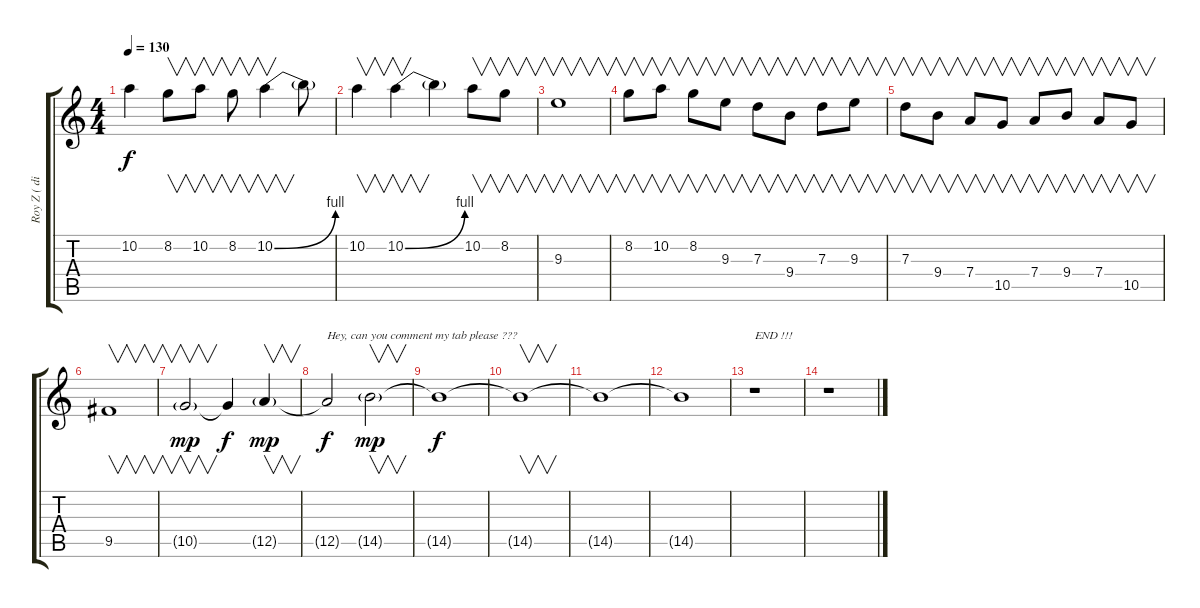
\track ("Roy Z ( distortion )" "Roy Z ( di") {instrument distortionguitar}
\staff {score tabs}
\tuning (E4 B3 G3 D3 A2 E2) {hide}
\ts (4 4)
\tempo 130
\clef g2
\ks c
10.2{t}.4{dy f} 8.2.8{v} 10.2.8{v} 8.2.8{v} 10.2{be (bend 0 0 60 4)}.4{v} 10.2{t}.8 |
10.2.4{v} 10.2{be (bend 0 0 60 4)}.4{v} 10.2{t}.4 10.2.8{v} 8.2.8{v} |
9.3.1{v} |
8.2.8{v} 10.2.8{v} 8.2.8{v} 9.3.8{v} 7.3.8{v} 9.4.8{v} 7.3.8{v} 9.3.8{v} |
7.3.8{v} 9.4.8{v} 7.4.8{v} 10.5.8{v} 7.4.8{v} 9.4.8{v} 7.4.8{v} 10.5.8{v} |
9.5.1{v} |
10.5{g}.2{v dy mp} 10.5{t}.4{dy f} 12.5{g}.4{v dy mp} |
12.5{t}.2{txt "Hey, can you comment my tab please ???" dy f} 14.5{g}.2{v dy mp} |
14.5{t}.1{dy f} |
14.5{t}.1{v} |
14.5{t}.1 |
14.5{t}.1 |
r.1{txt "END !!!"} |
r.1
